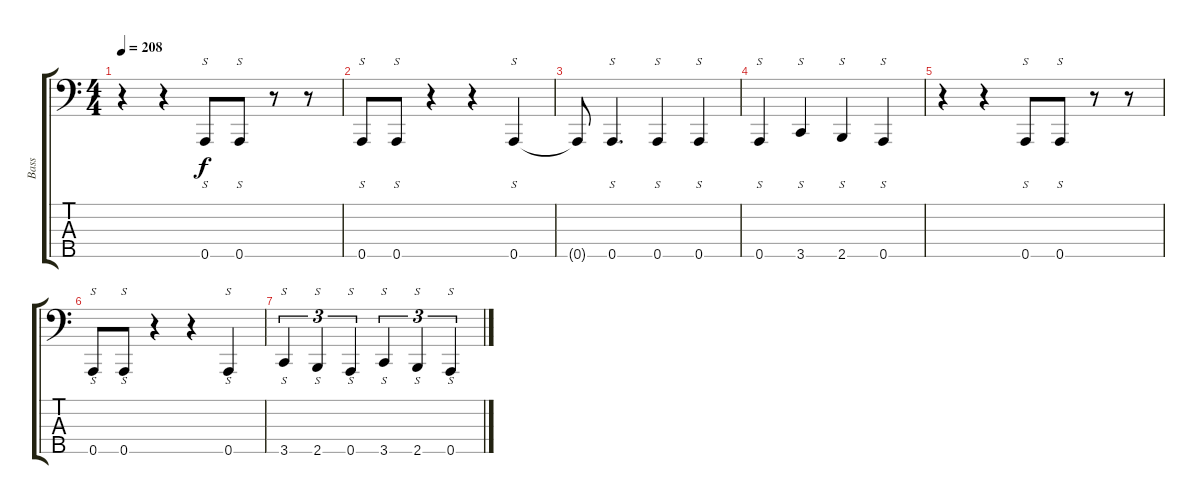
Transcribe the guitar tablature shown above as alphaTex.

\track ("Bass" "Bass") {instrument electricbassfinger}
\staff {score tabs}
\tuning (Gb2 D2 A1 E1 A0) {hide}
\ts (4 4)
\tempo 208
\clef f4
\ks c
r.4{dy f} r.4 0.5.8{s} 0.5.8{s} r.8 r.8 |
0.5.8{s} 0.5.8{s} r.4 r.4 0.5.4{s} |
0.5{t}.8 0.5.4{s d} 0.5.4{s} 0.5.4{s} |
0.5.4{s} 3.5.4{s} 2.5.4{s} 0.5.4{s} |
r.4 r.4 0.5.8{s} 0.5.8{s} r.8 r.8 |
0.5.8{s} 0.5.8{s} r.4 r.4 0.5.4{s} |
3.5.4{s tu (3 2)} 2.5.4{s tu (3 2)} 0.5.4{s tu (3 2)} 3.5.4{s tu (3 2)} 2.5.4{s tu (3 2)} 0.5.4{s tu (3 2)}
